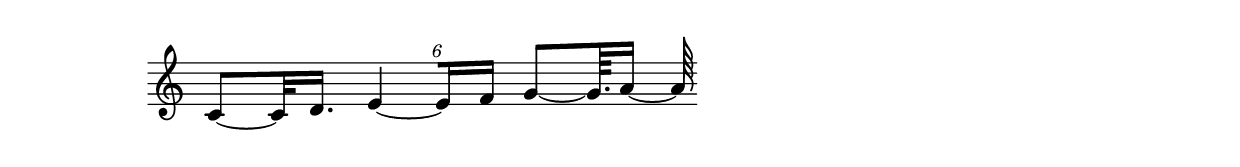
#(ly:set-option 'midi-extension "mid")
\version "2.12.3"
\include "english.ly"
\header{ 
title = ""
composer = ""
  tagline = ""  % removed 
}
%{
 S----R--  G----m  P----------D---- 
 %}
  
melody = {
\once \override Staff.TimeSignature #'stencil = ##f
\clef treble
\key c \major
\autoBeamOn  
\cadenzaOn
 c'8[~c'32[     d'16.]   \times4/6 { e'4[~e'16[     f'16] } g'8[~g'64.[           a'16]~a'64]     \break

}

text = \lyricmode {
  
}

\score{

<<
  \new Voice = "one" {
    \melody
  }
  \new Lyrics \lyricsto "one" \text
>>
\layout {
  \context {
       \Score
    \remove "Bar_number_engraver"
  } 
  }
\midi { 
  \context {
    \Score
    tempoWholesPerMinute = #(ly:make-moment 200 4)
   }
 }
}
